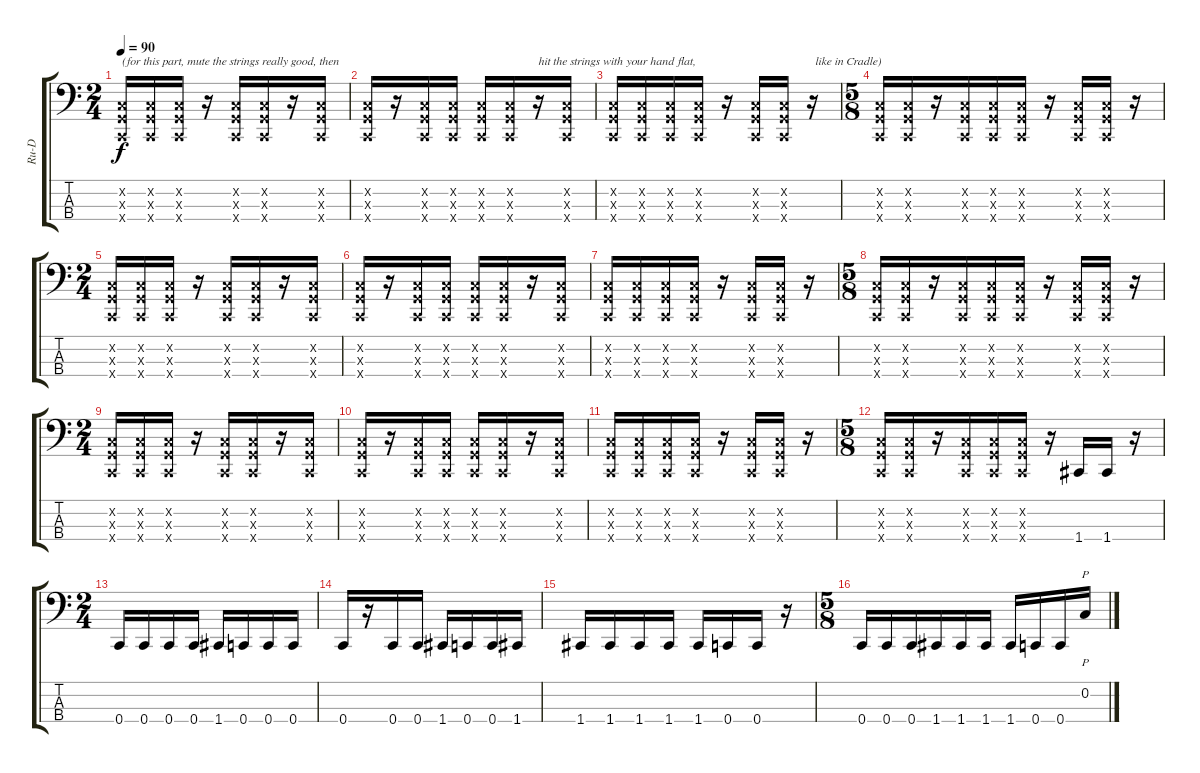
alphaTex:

\track ("Ru-D" "Ru-D") {instrument electricbassfinger}
\staff {score tabs}
\tuning (F2 C2 G1 C1) {hide}
\ts (2 4)
\tempo 90
\clef f4
\ks c
(0.2{x} 0.3{x} 0.4{x}).16{txt "(for this part, mute the strings really good, then" dy f instrument electricbassfinger} (0.2{x} 0.3{x} 0.4{x}).16 (0.2{x} 0.3{x} 0.4{x}).16 r.16 (0.2{x} 0.3{x} 0.4{x}).16 (0.2{x} 0.3{x} 0.4{x}).16 r.16 (0.2{x} 0.3{x} 0.4{x}).16 |
(0.2{x} 0.3{x} 0.4{x}).16 r.16 (0.2{x} 0.3{x} 0.4{x}).16 (0.2{x} 0.3{x} 0.4{x}).16 (0.2{x} 0.3{x} 0.4{x}).16 (0.2{x} 0.3{x} 0.4{x}).16 r.16{txt "hit the strings with your hand flat,"} (0.2{x} 0.3{x} 0.4{x}).16 |
(0.2{x} 0.3{x} 0.4{x}).16 (0.2{x} 0.3{x} 0.4{x}).16 (0.2{x} 0.3{x} 0.4{x}).16 (0.2{x} 0.3{x} 0.4{x}).16 r.16 (0.2{x} 0.3{x} 0.4{x}).16 (0.2{x} 0.3{x} 0.4{x}).16 r.16{txt " like in Cradle)"} |
\ts (5 8)
(0.2{x} 0.3{x} 0.4{x}).16 (0.2{x} 0.3{x} 0.4{x}).16 r.16 (0.2{x} 0.3{x} 0.4{x}).16 (0.2{x} 0.3{x} 0.4{x}).16 (0.2{x} 0.3{x} 0.4{x}).16 r.16 (0.2{x} 0.3{x} 0.4{x}).16 (0.2{x} 0.3{x} 0.4{x}).16 r.16 |
\ts (2 4)
(0.2{x} 0.3{x} 0.4{x}).16 (0.2{x} 0.3{x} 0.4{x}).16 (0.2{x} 0.3{x} 0.4{x}).16 r.16 (0.2{x} 0.3{x} 0.4{x}).16 (0.2{x} 0.3{x} 0.4{x}).16 r.16 (0.2{x} 0.3{x} 0.4{x}).16 |
(0.2{x} 0.3{x} 0.4{x}).16 r.16 (0.2{x} 0.3{x} 0.4{x}).16 (0.2{x} 0.3{x} 0.4{x}).16 (0.2{x} 0.3{x} 0.4{x}).16 (0.2{x} 0.3{x} 0.4{x}).16 r.16 (0.2{x} 0.3{x} 0.4{x}).16 |
(0.2{x} 0.3{x} 0.4{x}).16 (0.2{x} 0.3{x} 0.4{x}).16 (0.2{x} 0.3{x} 0.4{x}).16 (0.2{x} 0.3{x} 0.4{x}).16 r.16 (0.2{x} 0.3{x} 0.4{x}).16 (0.2{x} 0.3{x} 0.4{x}).16 r.16 |
\ts (5 8)
(0.2{x} 0.3{x} 0.4{x}).16 (0.2{x} 0.3{x} 0.4{x}).16 r.16 (0.2{x} 0.3{x} 0.4{x}).16 (0.2{x} 0.3{x} 0.4{x}).16 (0.2{x} 0.3{x} 0.4{x}).16 r.16 (0.2{x} 0.3{x} 0.4{x}).16 (0.2{x} 0.3{x} 0.4{x}).16 r.16 |
\ts (2 4)
(0.2{x} 0.3{x} 0.4{x}).16 (0.2{x} 0.3{x} 0.4{x}).16 (0.2{x} 0.3{x} 0.4{x}).16 r.16 (0.2{x} 0.3{x} 0.4{x}).16 (0.2{x} 0.3{x} 0.4{x}).16 r.16 (0.2{x} 0.3{x} 0.4{x}).16 |
(0.2{x} 0.3{x} 0.4{x}).16 r.16 (0.2{x} 0.3{x} 0.4{x}).16 (0.2{x} 0.3{x} 0.4{x}).16 (0.2{x} 0.3{x} 0.4{x}).16 (0.2{x} 0.3{x} 0.4{x}).16 r.16 (0.2{x} 0.3{x} 0.4{x}).16 |
(0.2{x} 0.3{x} 0.4{x}).16 (0.2{x} 0.3{x} 0.4{x}).16 (0.2{x} 0.3{x} 0.4{x}).16 (0.2{x} 0.3{x} 0.4{x}).16 r.16 (0.2{x} 0.3{x} 0.4{x}).16 (0.2{x} 0.3{x} 0.4{x}).16 r.16 |
\ts (5 8)
(0.2{x} 0.3{x} 0.4{x}).16 (0.2{x} 0.3{x} 0.4{x}).16 r.16 (0.2{x} 0.3{x} 0.4{x}).16 (0.2{x} 0.3{x} 0.4{x}).16 (0.2{x} 0.3{x} 0.4{x}).16 r.16 1.4.16 1.4.16 r.16 |
\ts (2 4)
0.4.16 0.4.16 0.4.16 0.4.16 1.4.16 0.4.16 0.4.16 0.4.16 |
0.4.16 r.16 0.4.16 0.4.16 1.4.16 0.4.16 0.4.16 1.4.16 |
1.4.16 1.4.16 1.4.16 1.4.16 1.4.16 0.4.16 0.4.16 r.16 |
\ts (5 8)
0.4.16 0.4.16 0.4.16 1.4.16 1.4.16 1.4.16 1.4.16 0.4.16 0.4.16 0.2.16{p}
